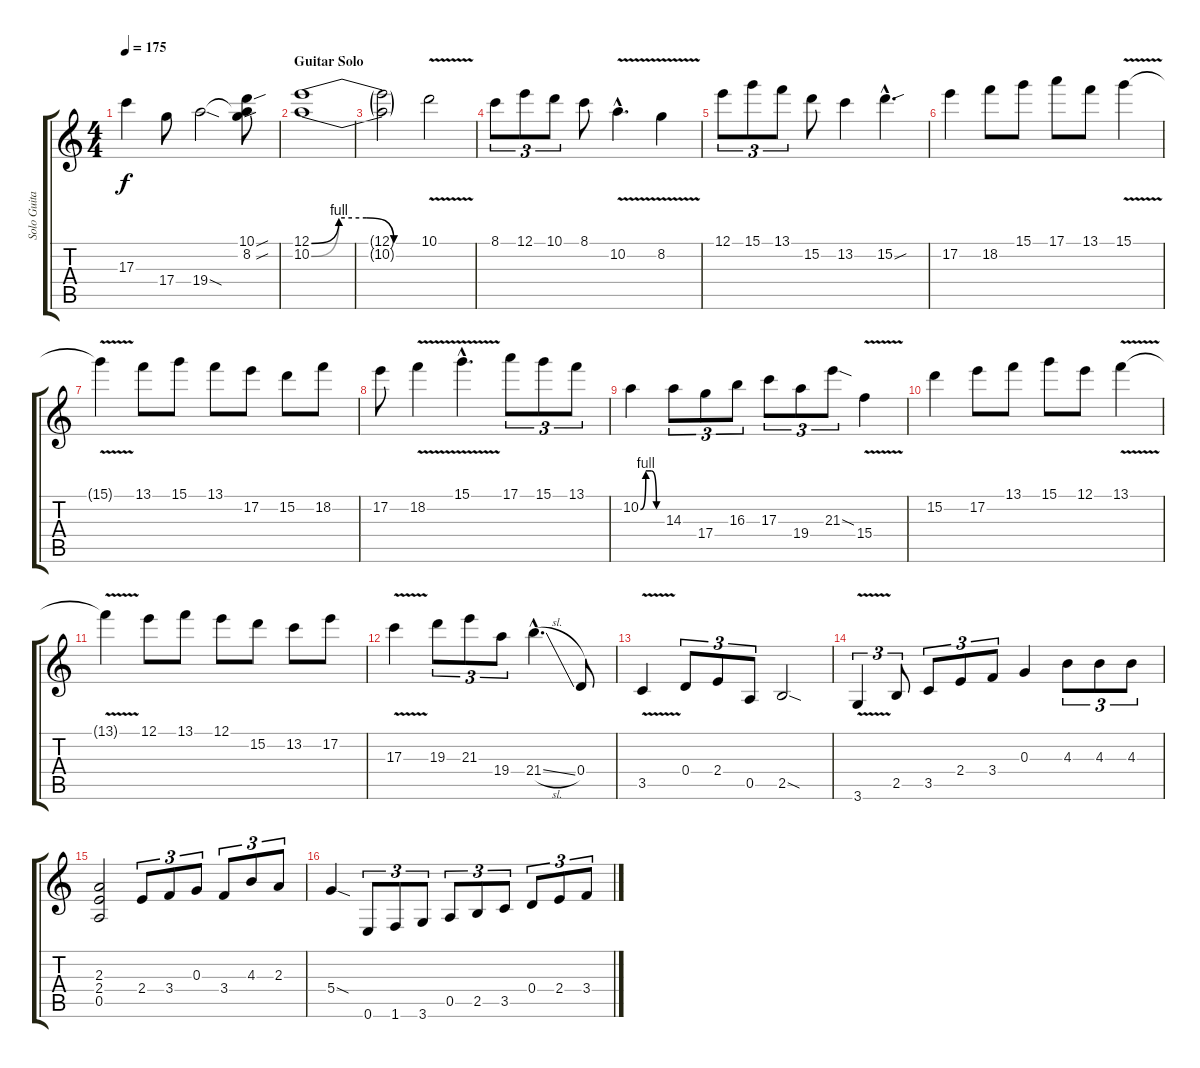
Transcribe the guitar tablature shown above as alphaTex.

\track ("Solo Guitar" "Solo Guita") {instrument distortionguitar}
\staff {score tabs}
\tuning (E4 B3 G3 D3 A2 E2) {hide}
\ts (4 4)
\tempo 175
\clef g2
\ks c
17.3.4{dy f} 17.4.8 19.4{sod}.2 (10.1{sou} 8.2{sou} 19.4{t}).8 |
\section ("" "Guitar Solo")
(12.1{be (custom 0 0 15 4 30 4 45 0 60 0)} 10.2{be (custom 0 0 15 4 30 4 45 0 60 0)}).1 |
(12.1{t} 10.2{t}).2 10.1{v}.2 |
8.1.8{tu (3 2)} 12.1.8{tu (3 2)} 10.1.8{tu (3 2)} 8.1.8 10.2{v hac}.4{d} 8.2{v}.4 |
12.1.8{tu (3 2)} 15.1.8{tu (3 2)} 13.1.8{tu (3 2)} 15.2.8 13.2.4 15.2{sou hac}.4{d} |
17.2.4 18.2.8 15.1.8 17.1.8 13.1.8 15.1{v}.4 |
15.1{t}.4 13.1.8 15.1.8 13.1.8 17.2.8 15.2.8 18.2.8 |
17.2.8 18.2{v}.4 15.1{v hac}.4{d} 17.1.8{tu (3 2)} 15.1.8{tu (3 2)} 13.1.8{tu (3 2)} |
10.2{be (custom 0 0 15 4 30 4 45 0 60 0)}.4 14.3.8{tu (3 2)} 17.4.8{tu (3 2)} 16.3.8{tu (3 2)} 17.3.8{tu (3 2)} 19.4.8{tu (3 2)} 21.3{sod}.8{tu (3 2)} 15.4{v}.4 |
15.2.4 17.2.8 13.1.8 15.1.8 12.1.8 13.1{v}.4 |
13.1{t}.4 12.1.8 13.1.8 12.1.8 15.2.8 13.2.8 17.2.8 |
17.3{v}.4 19.3.8{tu (3 2)} 21.3.8{tu (3 2)} 19.4.8{tu (3 2)} 21.4{sl hac}.4{d} 0.4.8 |
3.5{v}.4 0.4.8{tu (3 2)} 2.4.8{tu (3 2)} 0.5.8{tu (3 2)} 2.5{sod}.2 |
3.6{v}.4{tu (3 2)} 2.5.8{tu (3 2)} 3.5.8{tu (3 2)} 2.4.8{tu (3 2)} 3.4.8{tu (3 2)} 0.3.4 4.3.8{tu (3 2)} 4.3.8{tu (3 2)} 4.3.8{tu (3 2)} |
(2.3 2.4 0.5).2 2.4.8{tu (3 2)} 3.4.8{tu (3 2)} 0.3.8{tu (3 2)} 3.4.8{tu (3 2)} 4.3.8{tu (3 2)} 2.3.8{tu (3 2)} |
5.4{sod}.4 0.6.8{tu (3 2)} 1.6.8{tu (3 2)} 3.6.8{tu (3 2)} 0.5.8{tu (3 2)} 2.5.8{tu (3 2)} 3.5.8{tu (3 2)} 0.4.8{tu (3 2)} 2.4.8{tu (3 2)} 3.4.8{tu (3 2)}
